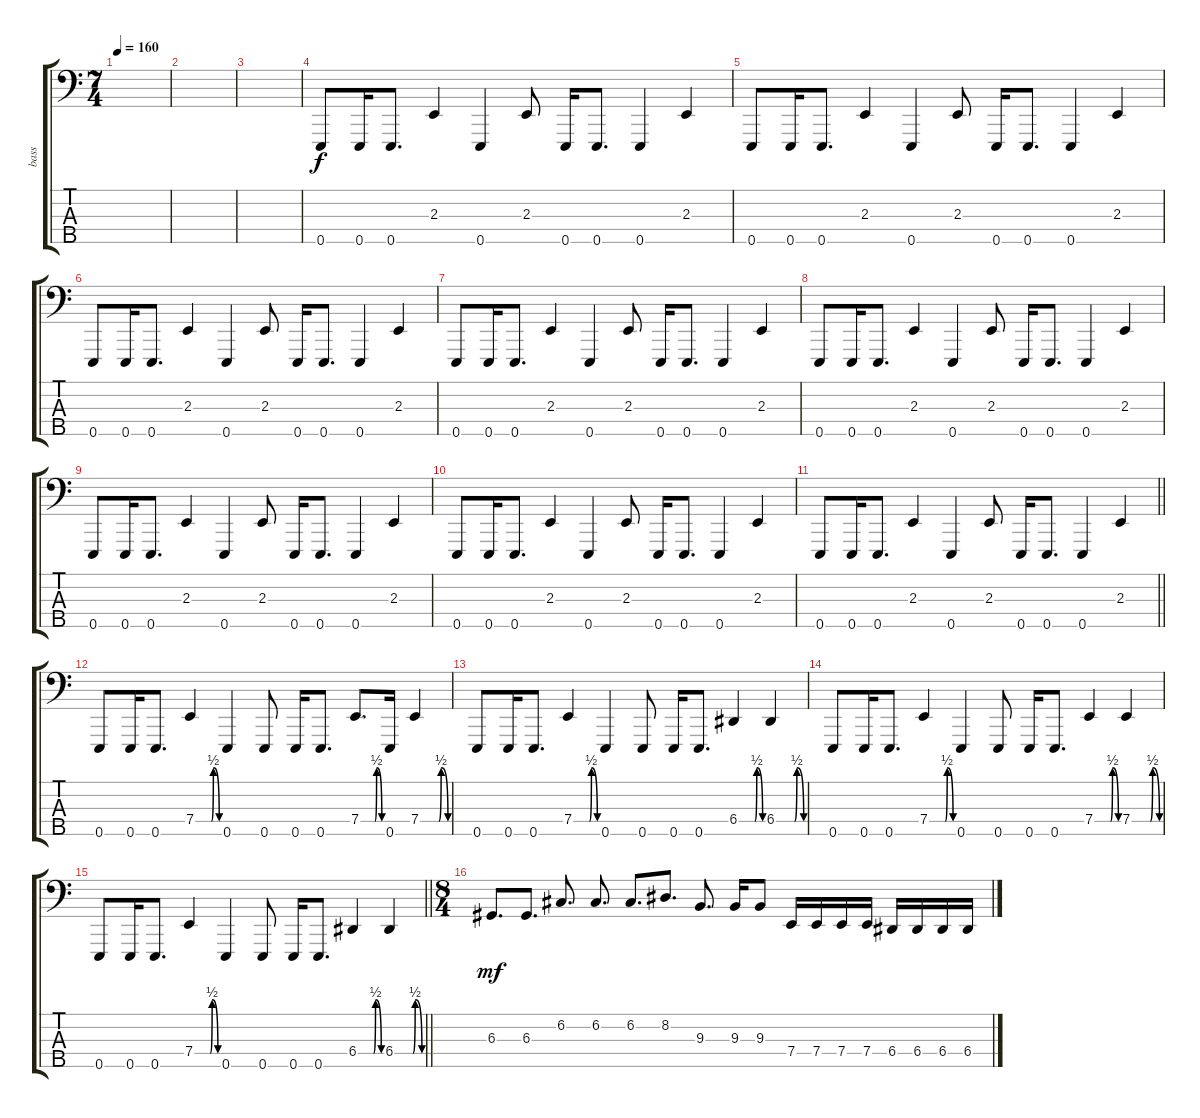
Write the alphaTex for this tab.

\track ("bass" "bass") {instrument electricbassfinger}
\staff {score tabs}
\tuning (C2 G1 D1 A0 E0) {hide}
\ts (7 4)
\tempo 160
\clef f4
\ks c
|
|
|
0.5.8{dy f} 0.5.16 0.5.8{d} 2.3.4 0.5.4 2.3.8 0.5.16 0.5.8{d} 0.5.4 2.3.4 |
0.5.8 0.5.16 0.5.8{d} 2.3.4 0.5.4 2.3.8 0.5.16 0.5.8{d} 0.5.4 2.3.4 |
0.5.8 0.5.16 0.5.8{d} 2.3.4 0.5.4 2.3.8 0.5.16 0.5.8{d} 0.5.4 2.3.4 |
0.5.8 0.5.16 0.5.8{d} 2.3.4 0.5.4 2.3.8 0.5.16 0.5.8{d} 0.5.4 2.3.4 |
0.5.8 0.5.16 0.5.8{d} 2.3.4 0.5.4 2.3.8 0.5.16 0.5.8{d} 0.5.4 2.3.4 |
0.5.8 0.5.16 0.5.8{d} 2.3.4 0.5.4 2.3.8 0.5.16 0.5.8{d} 0.5.4 2.3.4 |
0.5.8 0.5.16 0.5.8{d} 2.3.4 0.5.4 2.3.8 0.5.16 0.5.8{d} 0.5.4 2.3.4 |
\barLineRight lightlight
0.5.8 0.5.16 0.5.8{d} 2.3.4 0.5.4 2.3.8 0.5.16 0.5.8{d} 0.5.4 2.3.4 |
\section ("" "")
0.5.8 0.5.16 0.5.8{d} 7.4{be (custom 0 0 40 0 45 2 60 0)}.4 0.5.4 0.5.8 0.5.16 0.5.8{d} 7.4{be (custom 0 0 40 0 45 2 60 0)}.8{d} 0.5.16 7.4{be (custom 0 0 40 0 45 2 60 0)}.4 |
0.5.8 0.5.16 0.5.8{d} 7.4{be (custom 0 0 40 0 45 2 60 0)}.4 0.5.4 0.5.8 0.5.16 0.5.8{d} 6.4{be (custom 0 0 40 0 45 2 60 0)}.4 6.4{be (custom 0 0 40 0 45 2 60 0)}.4 |
0.5.8 0.5.16 0.5.8{d} 7.4{be (custom 0 0 40 0 45 2 60 0)}.4 0.5.4 0.5.8 0.5.16 0.5.8{d} 7.4{be (custom 0 0 40 0 45 2 60 0)}.4 7.4{be (custom 0 0 40 0 45 2 60 0)}.4 |
\barLineRight lightlight
0.5.8 0.5.16 0.5.8{d} 7.4{be (custom 0 0 40 0 45 2 60 0)}.4 0.5.4 0.5.8 0.5.16 0.5.8{d} 6.4{be (custom 0 0 40 0 45 2 60 0)}.4 6.4{be (custom 0 0 40 0 45 2 60 0)}.4 |
\ts (8 4)
\section ("" "")
6.3.8{d dy mf} 6.3.8{d} 6.2.8{d} 6.2.8{d} 6.2.8{d} 8.2.8{d} 9.3.8{d} 9.3.16 9.3.8 7.4.16 7.4.16 7.4.16 7.4.16 6.4.16 6.4.16 6.4.16 6.4.16
